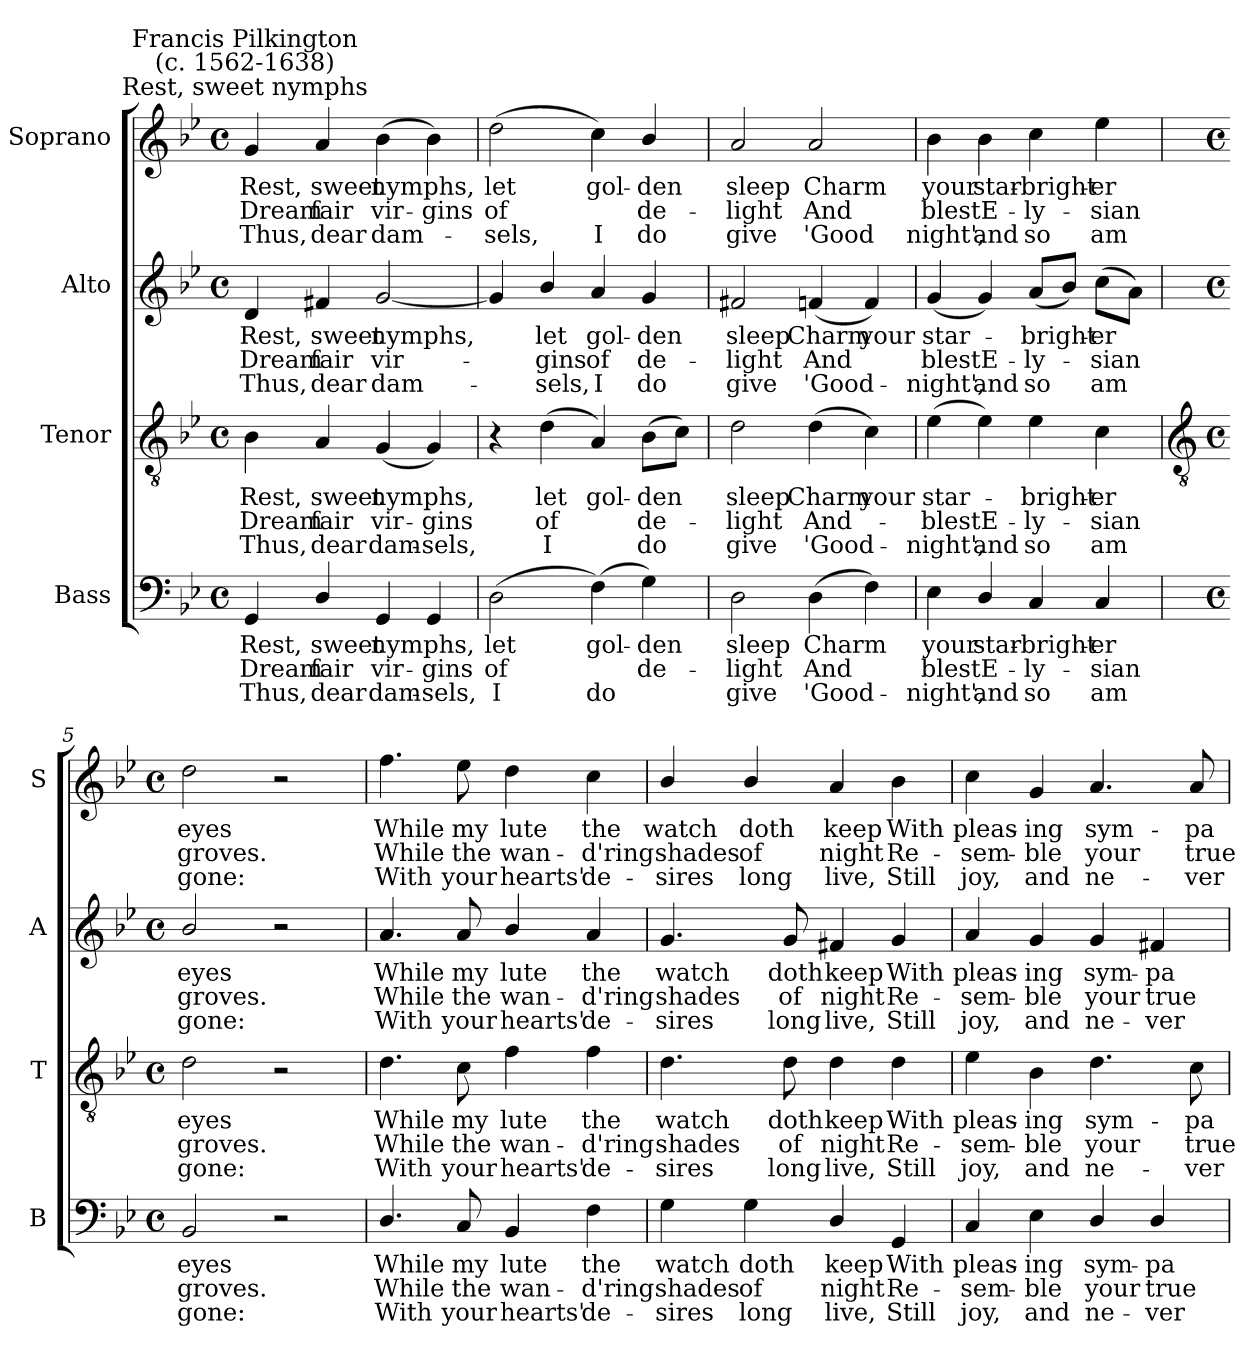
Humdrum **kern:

**kern	**text	**text	**text	**kern	**text	**text	**text	**kern	**text	**text	**text	**kern	**text	**text	**text
*part4	*part4	*part4	*part4	*part3	*part3	*part3	*part3	*part2	*part2	*part2	*part2	*part1	*part1	*part1	*part1
*staff4	*staff4	*staff4	*staff4	*staff3	*staff3	*staff3	*staff3	*staff2	*staff2	*staff2	*staff2	*staff1	*staff1	*staff1	*staff1
*I"Bass	*	*	*	*I"Tenor	*	*	*	*I"Alto	*	*	*	*I"Soprano	*	*	*
*I'B	*	*	*	*I'T	*	*	*	*I'A	*	*	*	*I'S	*	*	*
*clefF4	*	*	*	*clefGv2	*	*	*	*clefG2	*	*	*	*clefG2	*	*	*
*k[b-e-]	*	*	*	*k[b-e-]	*	*	*	*k[b-e-]	*	*	*	*k[b-e-]	*	*	*
*B-:	*	*	*	*B-:	*	*	*	*B-:	*	*	*	*B-:	*	*	*
*M4/4	*	*	*	*M4/4	*	*	*	*M4/4	*	*	*	*M4/4	*	*	*
*met(c)	*	*	*	*met(c)	*	*	*	*met(c)	*	*	*	*met(c)	*	*	*
=1	=1	=1	=1	=1	=1	=1	=1	=1	=1	=1	=1	=1	=1	=1	=1
!	!	!	!	!	!	!	!	!	!	!	!	!LO:TX:a:cj:t=Rest, sweet nymphs	!	!	!
!	!	!	!	!	!	!	!	!	!	!	!	!LO:TX:a:cj:t=Francis Pilkington\n(c. 1562-1638)	!	!	!
!	!LO:LY:b	!LO:LY:b	!LO:LY:b	!	!LO:LY:b	!LO:LY:b	!LO:LY:b	!	!LO:LY:b	!LO:LY:b	!LO:LY:b	!	!LO:LY:b	!LO:LY:b	!LO:LY:b
4GG	Rest,	Dream	Thus,	4B-	Rest,	Dream	Thus,	4d	Rest,	Dream	Thus,	4g	Rest,	Dream	Thus,
!	!LO:LY:b	!LO:LY:b	!LO:LY:b	!	!LO:LY:b	!LO:LY:b	!LO:LY:b	!	!LO:LY:b	!LO:LY:b	!LO:LY:b	!	!LO:LY:b	!LO:LY:b	!LO:LY:b
4D/	sweet	fair	dear	4A	sweet	fair	dear	4f#X	sweet	fair	dear	4a	sweet	fair	dear
!	!LO:LY:b	!LO:LY:b	!LO:LY:b	!	!LO:LY:b	!LO:LY:b	!LO:LY:b	!	!LO:LY:b	!LO:LY:b	!LO:LY:b	!	!LO:LY:b	!LO:LY:b	!LO:LY:b
4GG	nymphs,	vir-	-dam-	(<4G	nymphs,	vir-	-dam-	[2g	nymphs,	vir-	dam-	(>4b-	nymphs,	vir-	-dam-
!	!	!LO:LY:b	!LO:LY:b	!	!	!LO:LY:b	!LO:LY:b	!	!	!	!	!	!	!LO:LY:b	!
4GG	.	-gins	sels,	4G)	.	-gins	sels,	.	.	.	.	4b-)	.	gins	.
=2	=2	=2	=2	=2	=2	=2	=2	=2	=2	=2	=2	=2	=2	=2	=2
!	!LO:LY:b	!LO:LY:b	!LO:LY:b	!	!	!	!	!	!	!	!	!	!LO:LY:b	!LO:LY:b	!LO:LY:b
(>2D	let	of	I	4r	.	.	.	4g]	.	.	.	(>2dd	let	of	sels,
!	!	!	!	!	!LO:LY:b	!LO:LY:b	!LO:LY:b	!	!LO:LY:b	!LO:LY:b	!LO:LY:b	!	!	!	!
.	.	.	.	(<4d	let	of	I	4b-/	let	gins	sels,	.	.	.	.
!	!LO:LY:b	!	!LO:LY:b	!	!LO:LY:b	!	!	!	!LO:LY:b	!LO:LY:b	!LO:LY:b	!	!LO:LY:b	!	!LO:LY:b
(>4F)	gol-	.	-do	4A)	gol-	.	.	4a	gol-	-of	I	4cc)	gol-	.	-I
!	!LO:LY:b	!LO:LY:b	!	!	!LO:LY:b	!LO:LY:b	!LO:LY:b	!	!LO:LY:b	!LO:LY:b	!LO:LY:b	!	!LO:LY:b	!LO:LY:b	!LO:LY:b
4G)	den	de-	.	(>8B-L	-den	de-	do	4g	den	de-	-do	4b-/	den	de-	-do
.	.	.	.	8cJ)	.	.	.	.	.	.	.	.	.	.	.
=3	=3	=3	=3	=3	=3	=3	=3	=3	=3	=3	=3	=3	=3	=3	=3
!	!LO:LY:b	!LO:LY:b	!LO:LY:b	!	!LO:LY:b	!LO:LY:b	!LO:LY:b	!	!LO:LY:b	!LO:LY:b	!LO:LY:b	!	!LO:LY:b	!LO:LY:b	!LO:LY:b
2D	-sleep	light	give	2d	sleep	light	give	2f#X	sleep	light	give	2a	sleep	light	give
!	!LO:LY:b	!LO:LY:b	!LO:LY:b	!	!LO:LY:b	!LO:LY:b	!LO:LY:b	!	!LO:LY:b	!LO:LY:b	!LO:LY:b	!	!LO:LY:b	!LO:LY:b	!LO:LY:b
(>4D	Charm	And	'Good-	(>4d	Charm	And-	'Good-	(<4fn	Charm	And	'Good-	2a	Charm	And	'Good
!	!	!	!	!	!LO:LY:b	!	!	!	!LO:LY:b	!	!	!	!	!	!
4F)	.	.	.	4c)	your	.	.	4f)	your	.	.	.	.	.	.
=4	=4	=4	=4	=4	=4	=4	=4	=4	=4	=4	=4	=4	=4	=4	=4
!	!LO:LY:b	!LO:LY:b	!LO:LY:b	!	!LO:LY:b	!LO:LY:b	!LO:LY:b	!	!LO:LY:b	!LO:LY:b	!LO:LY:b	!	!LO:LY:b	!LO:LY:b	!LO:LY:b
4E-	your	blest	night',	(>4e-	star-	blest	night',	(<4g	star-	blest	night',	4b-	your	blest	night',
!	!LO:LY:b	!LO:LY:b	!LO:LY:b	!	!	!LO:LY:b	!LO:LY:b	!	!	!LO:LY:b	!LO:LY:b	!	!LO:LY:b	!LO:LY:b	!LO:LY:b
4D/	star-	-E-	-and	4e-)	.	E-	-and	4g)	.	E-	-and	4b-	star-	-E-	-and
!	!LO:LY:b	!LO:LY:b	!LO:LY:b	!	!LO:LY:b	!LO:LY:b	!LO:LY:b	!	!LO:LY:b	!LO:LY:b	!LO:LY:b	!	!LO:LY:b	!LO:LY:b	!LO:LY:b
4C	bright-	-ly-	-so	4e-	bright-	-ly-	-so	(<8aL	bright-	ly-	so	4cc	bright-	-ly-	-so
.	.	.	.	.	.	.	.	8b-J)	.	.	.	.	.	.	.
!	!LO:LY:b	!LO:LY:b	!LO:LY:b	!	!LO:LY:b	!LO:LY:b	!LO:LY:b	!	!LO:LY:b	!LO:LY:b	!LO:LY:b	!	!LO:LY:b	!LO:LY:b	!LO:LY:b
4C	er	sian	am	4c	er	sian	am	(>8ccL	er	sian	am	4ee-	er	sian	am
.	.	.	.	.	.	.	.	8aJ)	.	.	.	.	.	.	.
!!LO:LB:g=z
=5	=5	=5	=5	=5	=5	=5	=5	=5	=5	=5	=5	=5	=5	=5	=5
*	*	*	*	*clefGv2	*	*	*	*	*	*	*	*	*	*	*
*M4/4	*	*	*	*M4/4	*	*	*	*M4/4	*	*	*	*M4/4	*	*	*
*met(c)	*	*	*	*met(c)	*	*	*	*met(c)	*	*	*	*met(c)	*	*	*
!	!LO:LY:b	!LO:LY:b	!LO:LY:b	!	!LO:LY:b	!LO:LY:b	!LO:LY:b	!	!LO:LY:b	!LO:LY:b	!LO:LY:b	!	!LO:LY:b	!LO:LY:b	!LO:LY:b
2BB-	eyes	groves.	gone:	2d	eyes	groves.	gone:	2b-/	eyes	groves.	gone:	2dd	eyes	groves.	gone:
2r	.	.	.	2r	.	.	.	2r	.	.	.	2r	.	.	.
=6	=6	=6	=6	=6	=6	=6	=6	=6	=6	=6	=6	=6	=6	=6	=6
!	!LO:LY:b	!LO:LY:b	!LO:LY:b	!	!LO:LY:b	!LO:LY:b	!LO:LY:b	!	!LO:LY:b	!LO:LY:b	!LO:LY:b	!	!LO:LY:b	!LO:LY:b	!LO:LY:b
4.D/	While	While	With	4.d	While	While	With	4.a	While	While	With	4.ff	While	While	With
!	!LO:LY:b	!LO:LY:b	!LO:LY:b	!	!LO:LY:b	!LO:LY:b	!LO:LY:b	!	!LO:LY:b	!LO:LY:b	!LO:LY:b	!	!LO:LY:b	!LO:LY:b	!LO:LY:b
8C	my	the	your	8c	my	the	your	8a	my	the	your	8ee-	my	the	your
!	!LO:LY:b	!LO:LY:b	!LO:LY:b	!	!LO:LY:b	!LO:LY:b	!LO:LY:b	!	!LO:LY:b	!LO:LY:b	!LO:LY:b	!	!LO:LY:b	!LO:LY:b	!LO:LY:b
4BB-	lute	wan-	-hearts'	4f	lute	wan-	-hearts'	4b-/	lute	wan-	-hearts'	4dd	lute	wan-	-hearts'
!	!LO:LY:b	!LO:LY:b	!LO:LY:b	!	!LO:LY:b	!LO:LY:b	!LO:LY:b	!	!LO:LY:b	!LO:LY:b	!LO:LY:b	!	!LO:LY:b	!LO:LY:b	!LO:LY:b
4F	the	d'ring	de-	4f	the	d'ring	de-	4a	the	d'ring	de-	4cc	the	d'ring	de-
=7	=7	=7	=7	=7	=7	=7	=7	=7	=7	=7	=7	=7	=7	=7	=7
!	!LO:LY:b	!LO:LY:b	!LO:LY:b	!	!LO:LY:b	!LO:LY:b	!LO:LY:b	!	!LO:LY:b	!LO:LY:b	!LO:LY:b	!	!LO:LY:b	!LO:LY:b	!LO:LY:b
4G	-watch	shades	sires	4.d	-watch	shades	sires	4.g	-watch	shades	sires	4b-/	-watch	shades	sires
!	!LO:LY:b	!LO:LY:b	!LO:LY:b	!	!	!	!	!	!	!	!	!	!LO:LY:b	!LO:LY:b	!LO:LY:b
4G	doth	of	long	.	.	.	.	.	.	.	.	4b-/	doth	of	long
!	!	!	!	!	!LO:LY:b	!LO:LY:b	!LO:LY:b	!	!LO:LY:b	!LO:LY:b	!LO:LY:b	!	!	!	!
.	.	.	.	8d	doth	of	long	8g	doth	of	long	.	.	.	.
!	!LO:LY:b	!LO:LY:b	!LO:LY:b	!	!LO:LY:b	!LO:LY:b	!LO:LY:b	!	!LO:LY:b	!LO:LY:b	!LO:LY:b	!	!LO:LY:b	!LO:LY:b	!LO:LY:b
4D/	keep	night	live,	4d	keep	night	live,	4f#X	keep	night	live,	4a	keep	night	live,
!	!LO:LY:b	!LO:LY:b	!LO:LY:b	!	!LO:LY:b	!LO:LY:b	!LO:LY:b	!	!LO:LY:b	!LO:LY:b	!LO:LY:b	!	!LO:LY:b	!LO:LY:b	!LO:LY:b
4GG	With	Re-	-Still	4d	With	Re-	-Still	4g	With	Re-	-Still	4b-	With	Re-	-Still
=8	=8	=8	=8	=8	=8	=8	=8	=8	=8	=8	=8	=8	=8	=8	=8
!	!LO:LY:b	!LO:LY:b	!LO:LY:b	!	!LO:LY:b	!LO:LY:b	!LO:LY:b	!	!LO:LY:b	!LO:LY:b	!LO:LY:b	!	!LO:LY:b	!LO:LY:b	!LO:LY:b
4C	pleas-	-sem-	-joy,	4e-	pleas-	-sem-	-joy,	4a	pleas-	-sem-	-joy,	4cc	pleas-	-sem-	-joy,
!	!LO:LY:b	!LO:LY:b	!LO:LY:b	!	!LO:LY:b	!LO:LY:b	!LO:LY:b	!	!LO:LY:b	!LO:LY:b	!LO:LY:b	!	!LO:LY:b	!LO:LY:b	!LO:LY:b
4E-	ing	ble	and	4B-	ing	ble	and	4g	ing	ble	and	4g	ing	ble	and
!	!LO:LY:b	!LO:LY:b	!LO:LY:b	!	!LO:LY:b	!LO:LY:b	!LO:LY:b	!	!LO:LY:b	!LO:LY:b	!LO:LY:b	!	!LO:LY:b	!LO:LY:b	!LO:LY:b
4D/	sym-	-your	ne-	4.d	sym-	-your	ne-	4g	sym-	-your	ne-	4.a	sym-	-your	ne-
!	!LO:LY:b	!LO:LY:b	!LO:LY:b	!	!	!	!	!	!LO:LY:b	!LO:LY:b	!LO:LY:b	!	!	!	!
4D/	-pa-	-true	ver	.	.	.	.	4f#X	-pa-	-true	ver	.	.	.	.
!	!	!	!	!	!LO:LY:b	!LO:LY:b	!LO:LY:b	!	!	!	!	!	!LO:LY:b	!LO:LY:b	!LO:LY:b
.	.	.	.	8c	-pa-	-true	ver	.	.	.	.	8a	-pa-	-true	ver
=	=	=	=	=	=	=	=	=	=	=	=	=	=	=	=
*-	*-	*-	*-	*-	*-	*-	*-	*-	*-	*-	*-	*-	*-	*-	*-
